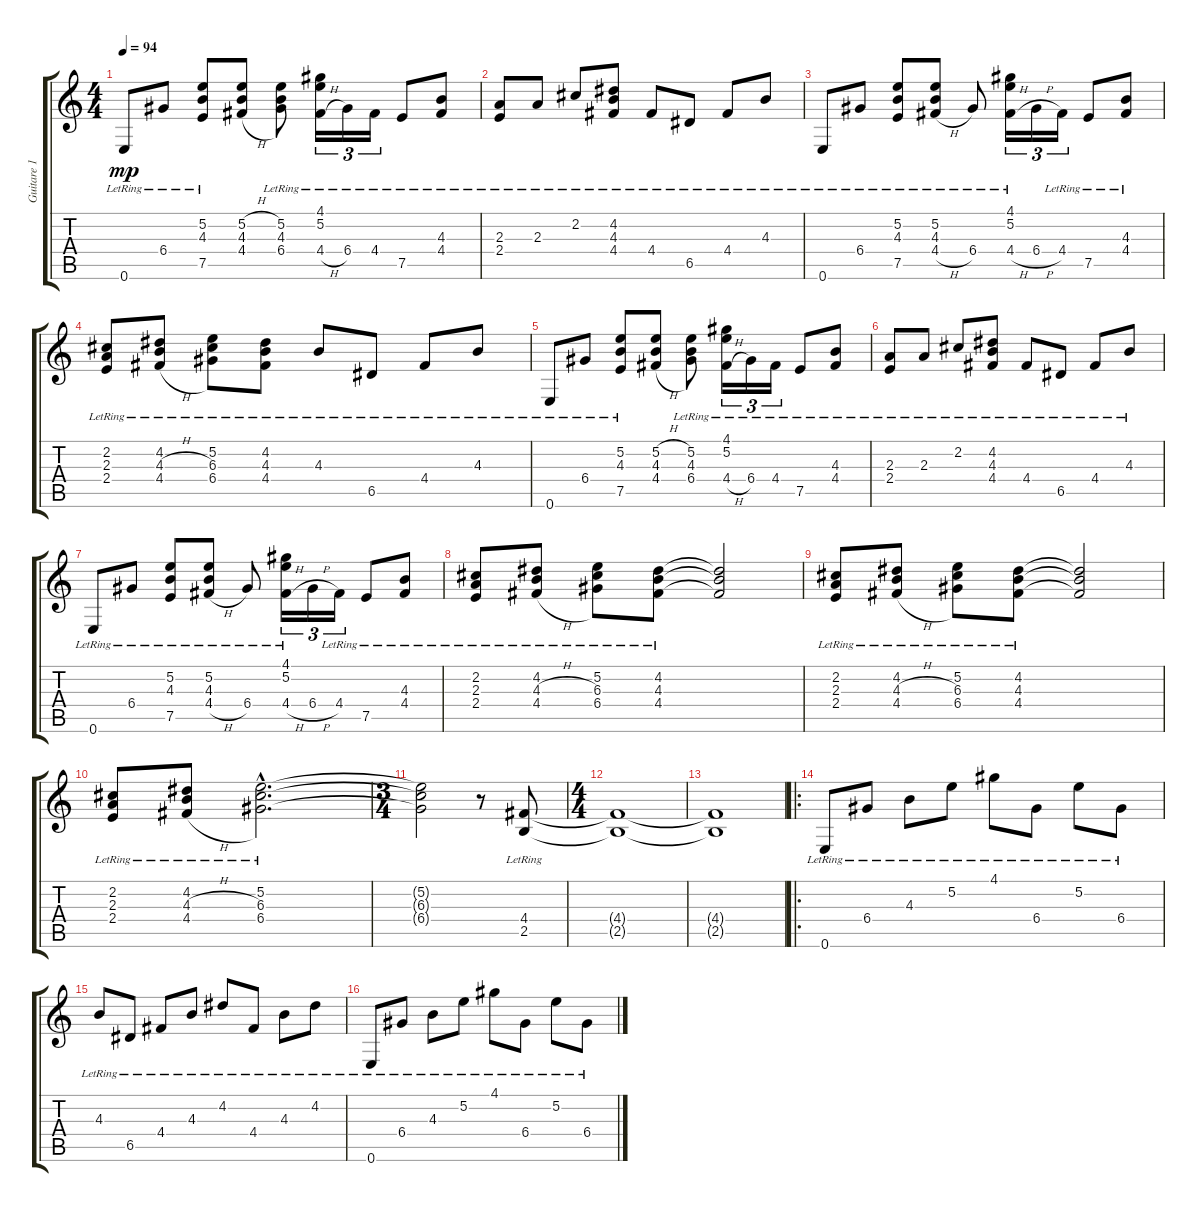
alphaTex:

\track ("Guitare 1" "Guitare 1") {instrument acousticguitarsteel}
\staff {score tabs}
\tuning (E4 B3 G3 D3 A2 E2) {hide}
\ts (4 4)
\tempo 94
\clef g2
\ks c
0.6{lr}.8{dy mp} 6.4{lr}.8 (5.2{lr} 4.3{lr} 7.5{lr}).8 (5.2{h} 4.3{h} 4.4{h}).8 (5.2{lr} 4.3{lr} 6.4{lr}).8 (4.1{lr} 5.2{lr} 4.4{h}).16{tu (3 2)} 6.4{lr}.16{tu (3 2)} 4.4{lr}.16{tu (3 2)} 7.5{lr}.8 (4.3{lr} 4.4{lr}).8 |
(2.3{lr} 2.4{lr}).8 2.3{lr}.8 2.2{lr}.8 (4.2{lr} 4.3{lr} 4.4{lr}).8 4.4{lr}.8 6.5{lr}.8 4.4{lr}.8 4.3{lr}.8 |
0.6{lr}.8 6.4{lr}.8 (5.2{lr} 4.3{lr} 7.5{lr}).8 (5.2{lr} 4.3{lr} 4.4{h}).8 6.4{lr}.8 (4.1{lr} 5.2{lr} 4.4{h}).16{tu (3 2)} 6.4{h}.16{tu (3 2)} 4.4{lr}.16{tu (3 2)} 7.5{lr}.8 (4.3{lr} 4.4{lr}).8 |
(2.2{lr} 2.3{lr} 2.4{lr}).8 (4.2{lr} 4.3{h} 4.4{h}).8 (5.2{lr} 6.3{lr} 6.4{lr}).8 (4.2{lr} 4.3{lr} 4.4{lr}).8 4.3{lr}.8 6.5{lr}.8 4.4{lr}.8 4.3{lr}.8 |
0.6{lr}.8 6.4{lr}.8 (5.2{lr} 4.3{lr} 7.5{lr}).8 (5.2{h} 4.3{h} 4.4{h}).8 (5.2{lr} 4.3{lr} 6.4{lr}).8 (4.1{lr} 5.2{lr} 4.4{h}).16{tu (3 2)} 6.4{lr}.16{tu (3 2)} 4.4{lr}.16{tu (3 2)} 7.5{lr}.8 (4.3{lr} 4.4{lr}).8 |
(2.3{lr} 2.4{lr}).8 2.3{lr}.8 2.2{lr}.8 (4.2{lr} 4.3{lr} 4.4{lr}).8 4.4{lr}.8 6.5{lr}.8 4.4{lr}.8 4.3{lr}.8 |
0.6{lr}.8 6.4{lr}.8 (5.2{lr} 4.3{lr} 7.5{lr}).8 (5.2{lr} 4.3{lr} 4.4{h}).8 6.4{lr}.8 (4.1{lr} 5.2{lr} 4.4{h}).16{tu (3 2)} 6.4{h}.16{tu (3 2)} 4.4{lr}.16{tu (3 2)} 7.5{lr}.8 (4.3{lr} 4.4{lr}).8 |
(2.2{lr} 2.3{lr} 2.4{lr}).8 (4.2{lr} 4.3{h} 4.4{h}).8 (5.2{lr} 6.3{lr} 6.4{lr}).8 (4.2{lr} 4.3{lr} 4.4{lr}).8 (4.2{t} 4.3{t} 4.4{t}).2 |
(2.2{lr} 2.3{lr} 2.4{lr}).8 (4.2{lr} 4.3{h} 4.4{h}).8 (5.2{lr} 6.3{lr} 6.4{lr}).8 (4.2{lr} 4.3{lr} 4.4{lr}).8 (4.2{t} 4.3{t} 4.4{t}).2 |
(2.2{lr} 2.3{lr} 2.4{lr}).8 (4.2{lr} 4.3{h} 4.4{h}).8 (5.2{hac lr} 6.3{hac lr} 6.4{hac lr}).2{d} |
\ts (3 4)
(5.2{t} 6.3{t} 6.4{t}).2 r.8 (4.4{lr} 2.5{lr}).8 |
\ts (4 4)
(4.4{t} 2.5{t}).1 |
(4.4{t} 2.5{t}).1 |
\ro
0.6{lr}.8 6.4{lr}.8 4.3{lr}.8 5.2{lr}.8 4.1{lr}.8 6.4{lr}.8 5.2{lr}.8 6.4{lr}.8 |
4.3{lr}.8 6.5{lr}.8 4.4{lr}.8 4.3{lr}.8 4.2{lr}.8 4.4{lr}.8 4.3{lr}.8 4.2{lr}.8 |
0.6{lr}.8 6.4{lr}.8 4.3{lr}.8 5.2{lr}.8 4.1{lr}.8 6.4{lr}.8 5.2{lr}.8 6.4{lr}.8
